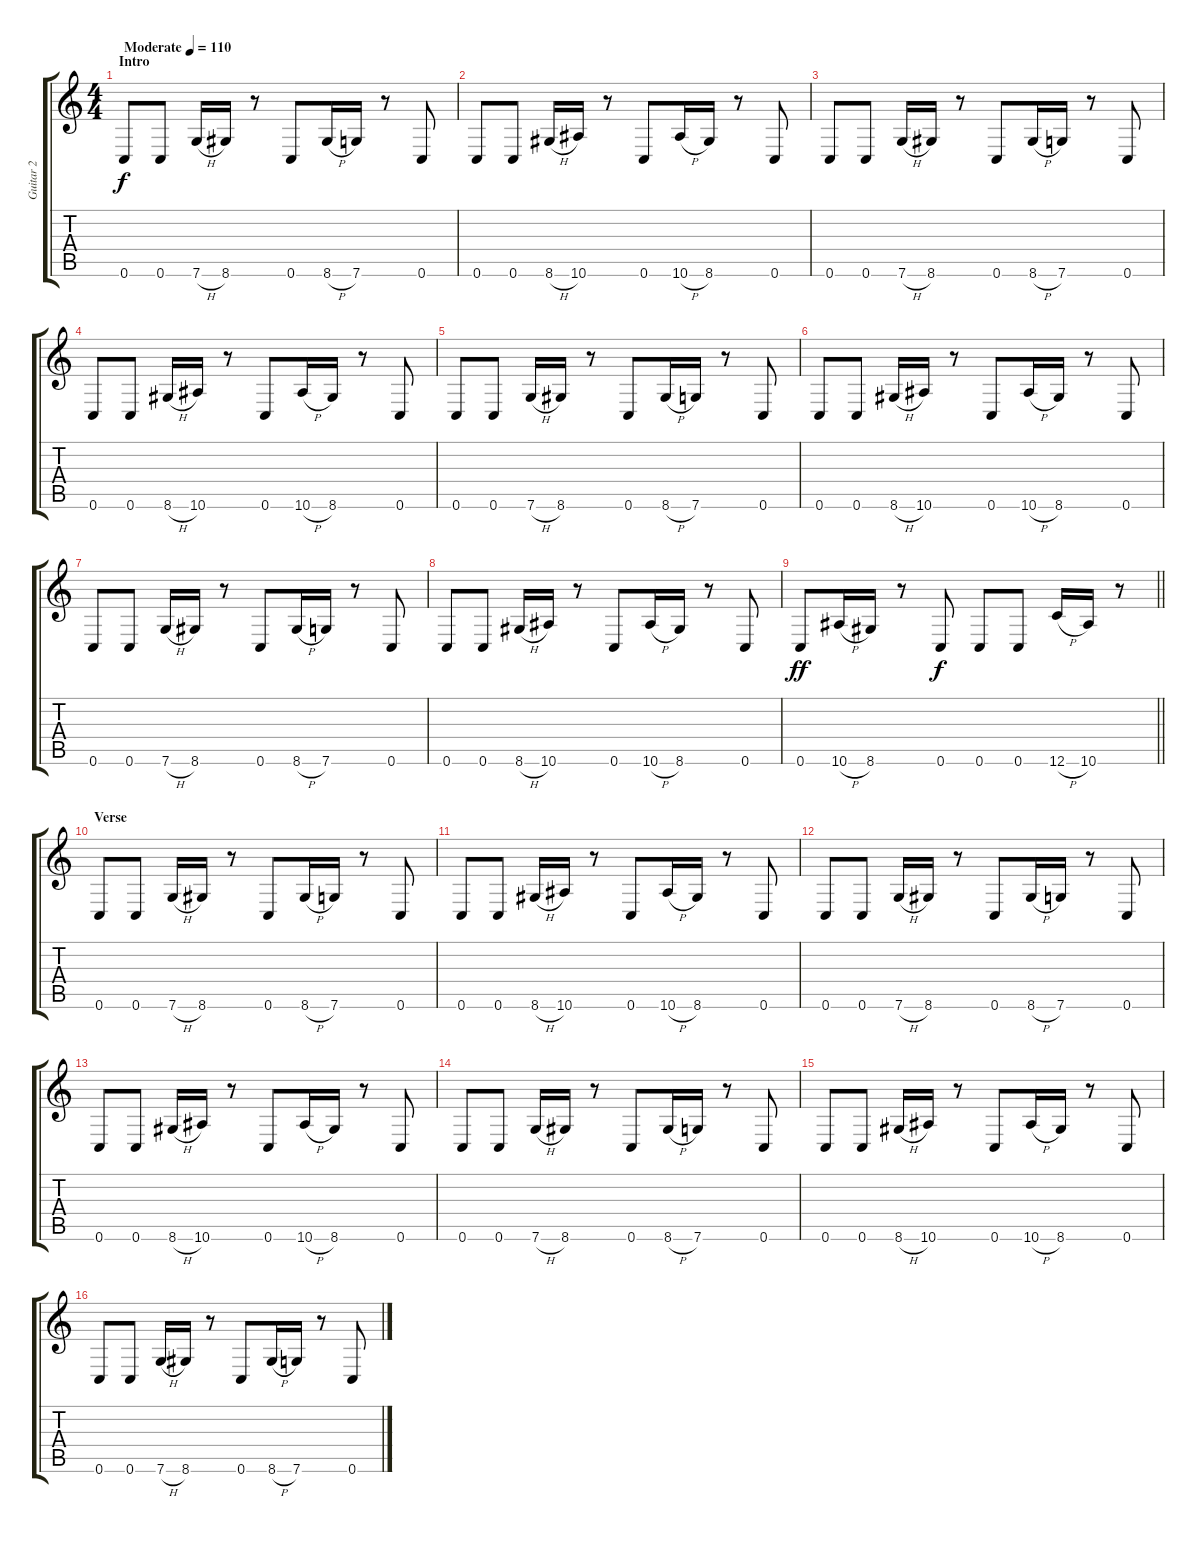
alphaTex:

\track ("Guitar 2" "Guitar 2") {instrument overdrivenguitar}
\staff {score tabs}
\tuning (D4 A3 F3 C3 G2 C2) {hide}
\ts (4 4)
\section ("" "Intro")
\tempo (110 "Moderate")
\clef g2
\ks c
0.6.8{dy f instrument overdrivenguitar} 0.6.8 7.6{h}.16 8.6.16 r.8 0.6.8 8.6{h}.16 7.6.16 r.8 0.6.8 |
0.6.8 0.6.8 8.6{h}.16 10.6.16 r.8 0.6.8 10.6{h}.16 8.6.16 r.8 0.6.8 |
0.6.8 0.6.8 7.6{h}.16 8.6.16 r.8 0.6.8 8.6{h}.16 7.6.16 r.8 0.6.8 |
0.6.8 0.6.8 8.6{h}.16 10.6.16 r.8 0.6.8 10.6{h}.16 8.6.16 r.8 0.6.8 |
0.6.8 0.6.8 7.6{h}.16 8.6.16 r.8 0.6.8 8.6{h}.16 7.6.16 r.8 0.6.8 |
0.6.8 0.6.8 8.6{h}.16 10.6.16 r.8 0.6.8 10.6{h}.16 8.6.16 r.8 0.6.8 |
0.6.8 0.6.8 7.6{h}.16 8.6.16 r.8 0.6.8 8.6{h}.16 7.6.16 r.8 0.6.8 |
0.6.8 0.6.8 8.6{h}.16 10.6.16 r.8 0.6.8 10.6{h}.16 8.6.16 r.8 0.6.8 |
\barLineRight lightlight
0.6.8{dy ff} 10.6{h}.16 8.6.16 r.8 0.6.8{dy f} 0.6.8 0.6.8 12.6{h}.16 10.6.16 r.8 |
\section ("" "Verse")
0.6.8 0.6.8 7.6{h}.16 8.6.16 r.8 0.6.8 8.6{h}.16 7.6.16 r.8 0.6.8 |
0.6.8 0.6.8 8.6{h}.16 10.6.16 r.8 0.6.8 10.6{h}.16 8.6.16 r.8 0.6.8 |
0.6.8 0.6.8 7.6{h}.16 8.6.16 r.8 0.6.8 8.6{h}.16 7.6.16 r.8 0.6.8 |
0.6.8 0.6.8 8.6{h}.16 10.6.16 r.8 0.6.8 10.6{h}.16 8.6.16 r.8 0.6.8 |
0.6.8 0.6.8 7.6{h}.16 8.6.16 r.8 0.6.8 8.6{h}.16 7.6.16 r.8 0.6.8 |
0.6.8 0.6.8 8.6{h}.16 10.6.16 r.8 0.6.8 10.6{h}.16 8.6.16 r.8 0.6.8 |
0.6.8 0.6.8 7.6{h}.16 8.6.16 r.8 0.6.8 8.6{h}.16 7.6.16 r.8 0.6.8
